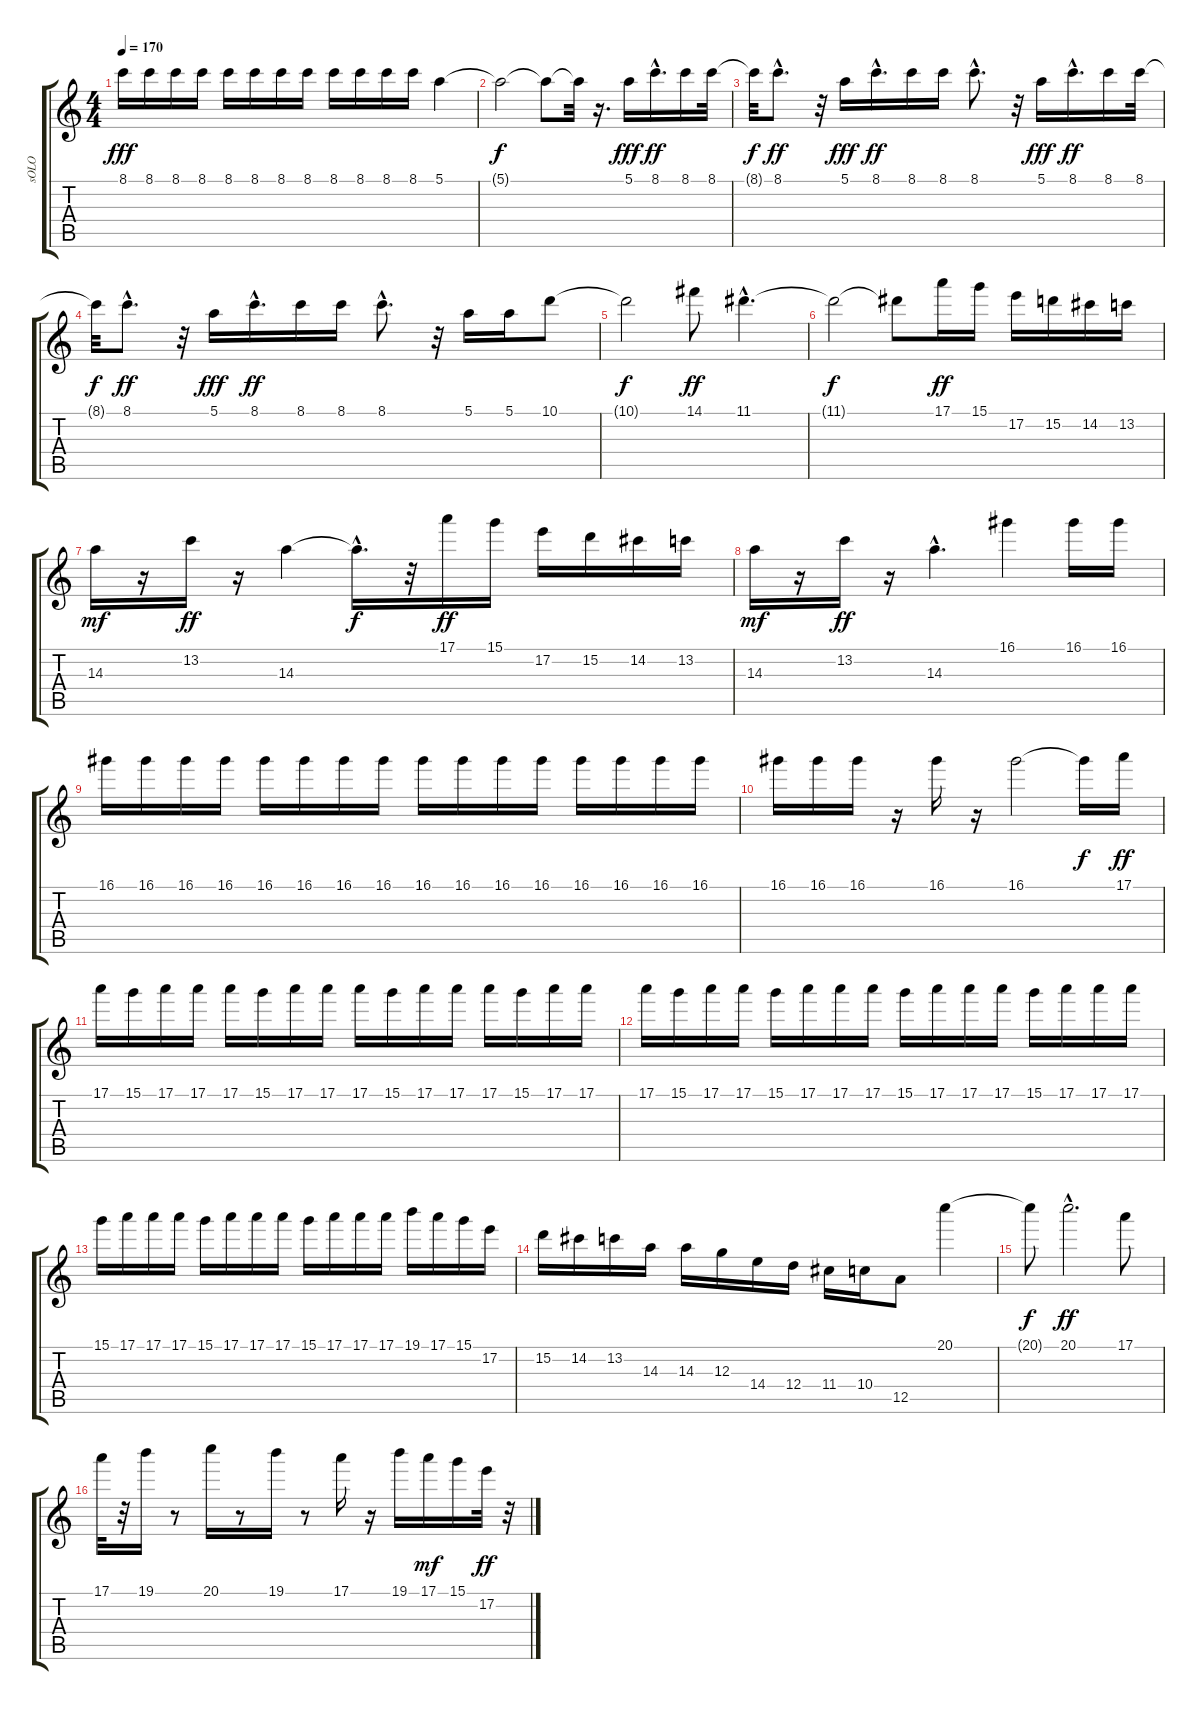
\track ("sOLO" "sOLO") {instrument distortionguitar}
\staff {score tabs}
\tuning (E4 B3 G3 D3 A2 E2) {hide}
\ts (4 4)
\tempo 170
\clef g2
\ks c
8.1.16{dy fff} 8.1.16 8.1.16 8.1.16 8.1.16 8.1.16 8.1.16 8.1.16 8.1.16 8.1.16 8.1.16 8.1.16 5.1.4 |
5.1{t}.2{dy f} 5.1{t}.8 5.1{t}.32 r.16{d} 5.1.16{dy fff} 8.1{hac}.16{d dy ff} 8.1.16 8.1.32 |
8.1{t}.32{dy f} 8.1{hac}.8{d dy ff} r.32 5.1.16{dy fff} 8.1{hac}.16{d dy ff} 8.1.16 8.1.16 8.1{hac}.8{d} r.32 5.1.16{dy fff} 8.1{hac}.16{d dy ff} 8.1.16 8.1.32 |
8.1{t}.32{dy f} 8.1{hac}.8{d dy ff} r.32 5.1.16{dy fff} 8.1{hac}.16{d dy ff} 8.1.16 8.1.16 8.1{hac}.8{d} r.32 5.1.16 5.1.16 10.1.8 |
10.1{t}.2{dy f} 14.1.8{dy ff} 11.1{hac}.4{d} |
11.1{t}.2{dy f} 11.1{t}.8 17.1.16{dy ff} 15.1.16 17.2.16 15.2.16 14.2.16 13.2.16 |
14.3.16{dy mf} r.16 13.2.16{dy ff} r.16 14.3.4 14.3{hac t}.16{d dy f} r.32 17.1.16{dy ff} 15.1.16 17.2.16 15.2.16 14.2.16 13.2.16 |
14.3.16{dy mf} r.16 13.2.16{dy ff} r.16 14.3{hac}.4{d} 16.1.4 16.1.16 16.1.16 |
16.1.16 16.1.16 16.1.16 16.1.16 16.1.16 16.1.16 16.1.16 16.1.16 16.1.16 16.1.16 16.1.16 16.1.16 16.1.16 16.1.16 16.1.16 16.1.16 |
16.1.16 16.1.16 16.1.16 r.16 16.1.16 r.16 16.1.2 16.1{t}.16{dy f} 17.1.16{dy ff} |
17.1.16 15.1.16 17.1.16 17.1.16 17.1.16 15.1.16 17.1.16 17.1.16 17.1.16 15.1.16 17.1.16 17.1.16 17.1.16 15.1.16 17.1.16 17.1.16 |
17.1.16 15.1.16 17.1.16 17.1.16 15.1.16 17.1.16 17.1.16 17.1.16 15.1.16 17.1.16 17.1.16 17.1.16 15.1.16 17.1.16 17.1.16 17.1.16 |
15.1.16 17.1.16 17.1.16 17.1.16 15.1.16 17.1.16 17.1.16 17.1.16 15.1.16 17.1.16 17.1.16 17.1.16 19.1.16 17.1.16 15.1.16 17.2.16 |
15.2.16 14.2.16 13.2.16 14.3.16 14.3.16 12.3.16 14.4.16 12.4.16 11.4.16 10.4.16 12.5.8 20.1.4 |
20.1{t}.8{dy f} 20.1{hac}.2{d dy ff} 17.1.8 |
17.1.32 r.32 19.1.16 r.8 20.1.16 r.8 19.1.16 r.8 17.1.16 r.16 19.1.16 17.1.16{dy mf} 15.1.16 17.2.32{dy ff} r.32
